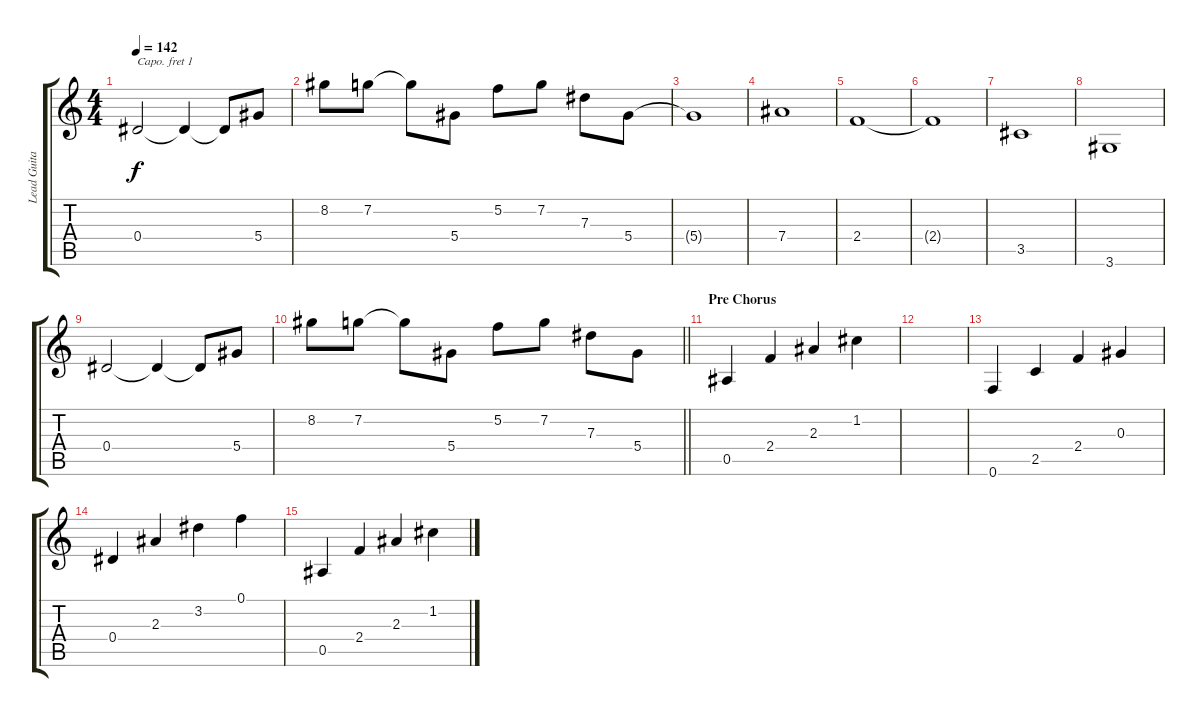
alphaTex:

\track ("Lead Guitarist" "Lead Guita") {instrument overdrivenguitar}
\staff {score tabs}
\capo 1
\tuning (E4 B3 G3 D3 A2 E2) {hide}
\ts (4 4)
\tempo 142
\clef g2
\ks c
0.4.2{dy f} 0.4{t}.4 0.4{t}.8 5.4.8 |
8.2.8 7.2.8 7.2{t}.8 5.4.8 5.2.8 7.2.8 7.3.8 5.4.8 |
5.4{t}.1 |
7.4.1 |
2.4.1 |
2.4{t}.1 |
3.5.1 |
3.6.1 |
0.4.2 0.4{t}.4 0.4{t}.8 5.4.8 |
\barLineRight lightlight
8.2.8 7.2.8 7.2{t}.8 5.4.8 5.2.8 7.2.8 7.3.8 5.4.8 |
\section ("" "Pre Chorus")
0.5.4 2.4.4 2.3.4 1.2.4 |
|
0.6.4 2.5.4 2.4.4 0.3.4 |
0.4.4 2.3.4 3.2.4 0.1.4 |
0.5.4 2.4.4 2.3.4 1.2.4
